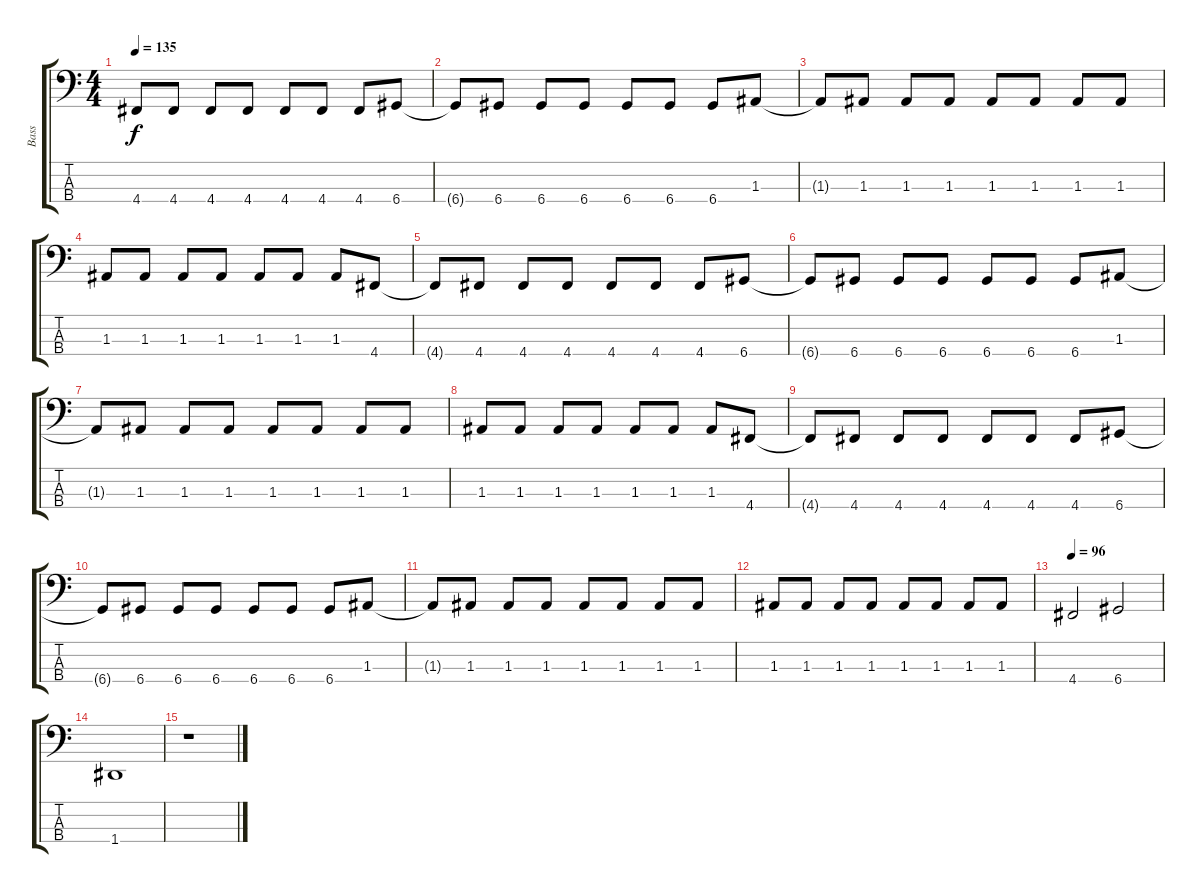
\track ("Bass" "Bass") {instrument electricbassfinger}
\staff {score tabs}
\tuning (G2 D2 A1 D1) {hide}
\ts (4 4)
\tempo 135
\clef f4
\ks c
4.4{t}.8{dy f} 4.4.8 4.4.8 4.4.8 4.4.8 4.4.8 4.4.8 6.4.8 |
6.4{t}.8 6.4.8 6.4.8 6.4.8 6.4.8 6.4.8 6.4.8 1.3.8 |
1.3{t}.8 1.3.8 1.3.8 1.3.8 1.3.8 1.3.8 1.3.8 1.3.8 |
1.3.8 1.3.8 1.3.8 1.3.8 1.3.8 1.3.8 1.3.8 4.4.8 |
4.4{t}.8 4.4.8 4.4.8 4.4.8 4.4.8 4.4.8 4.4.8 6.4.8 |
6.4{t}.8 6.4.8 6.4.8 6.4.8 6.4.8 6.4.8 6.4.8 1.3.8 |
1.3{t}.8 1.3.8 1.3.8 1.3.8 1.3.8 1.3.8 1.3.8 1.3.8 |
1.3.8 1.3.8 1.3.8 1.3.8 1.3.8 1.3.8 1.3.8 4.4.8 |
4.4{t}.8 4.4.8 4.4.8 4.4.8 4.4.8 4.4.8 4.4.8 6.4.8 |
6.4{t}.8 6.4.8 6.4.8 6.4.8 6.4.8 6.4.8 6.4.8 1.3.8 |
1.3{t}.8 1.3.8 1.3.8 1.3.8 1.3.8 1.3.8 1.3.8 1.3.8 |
1.3.8 1.3.8 1.3.8 1.3.8 1.3.8 1.3.8 1.3.8 1.3.8 |
\tempo 96
4.4.2 6.4.2 |
1.4.1 |
r.1
